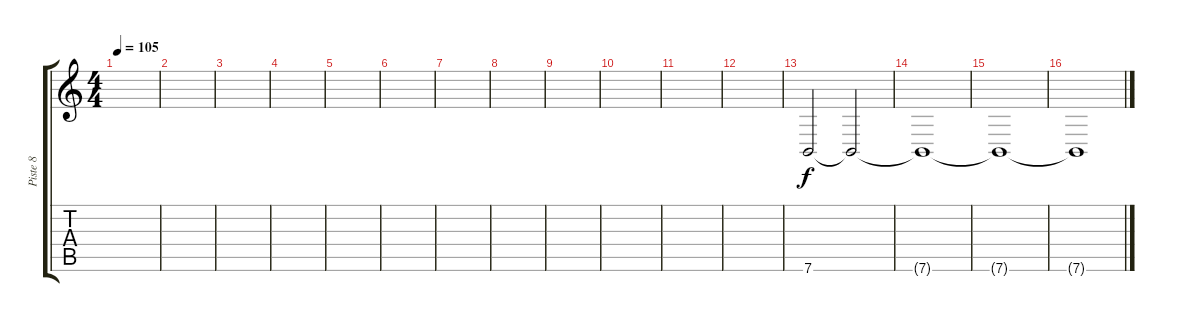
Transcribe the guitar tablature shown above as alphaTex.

\track ("Piste 8" "Piste 8") {instrument applause}
\staff {score tabs}
\tuning (E4 B3 G3 D3 A2 E2) {hide}
\ts (4 4)
\tempo 105
\clef g2
\ks c
|
|
|
|
|
|
|
|
|
|
|
|
7.6.2{volume 12} 7.6{t}.2 |
7.6{t}.1 |
7.6{t}.1{volume 8} |
7.6{t}.1{volume 6}
